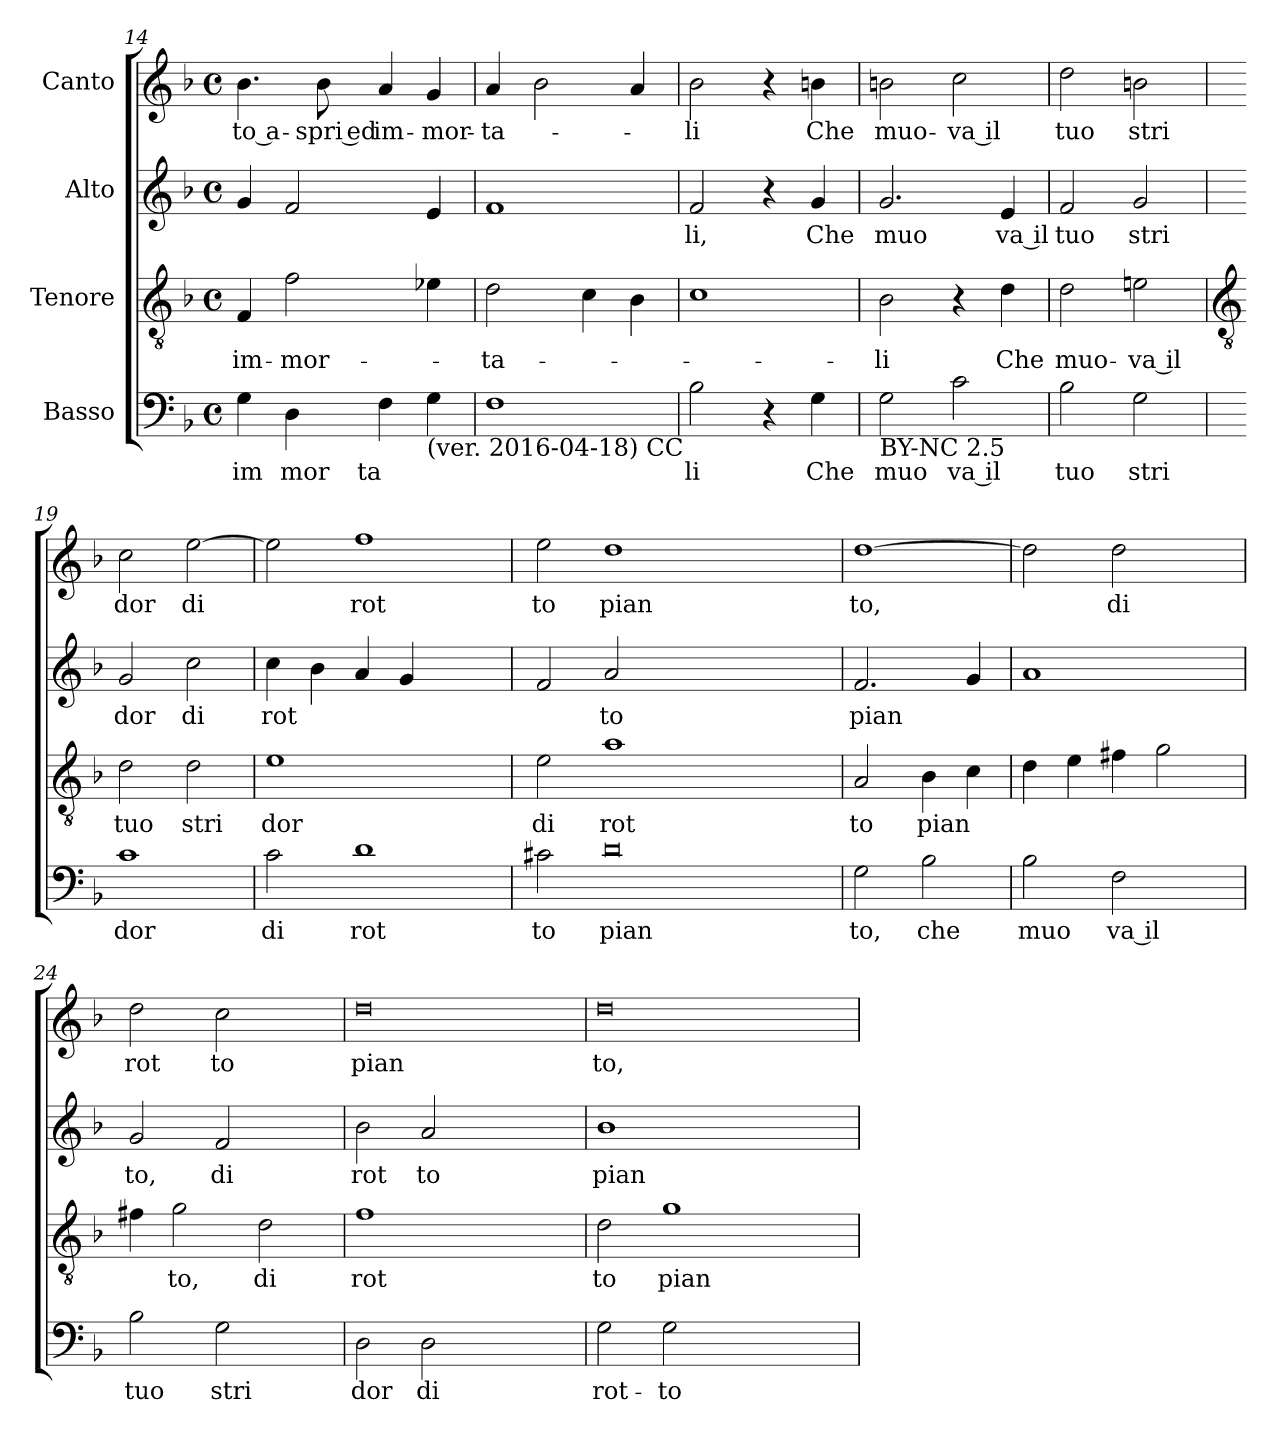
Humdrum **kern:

**kern	**text	**kern	**text	**kern	**text	**kern	**text
*part4	*part4	*part3	*part3	*part2	*part2	*part1	*part1
*staff4	*staff4	*staff3	*staff3	*staff2	*staff2	*staff1	*staff1
*I"Basso	*	*I"Tenore	*	*I"Alto	*	*I"Canto	*
*clefF4	*	*clefGv2	*	*clefG2	*	*clefG2	*
*k[b-]	*	*k[b-]	*	*k[b-]	*	*k[b-]	*
*F:	*	*F:	*	*F:	*	*F:	*
*M4/4	*	*M4/4	*	*M4/4	*	*M4/4	*
*met(c)	*	*met(c)	*	*met(c)	*	*met(c)	*
=14	=14	=14	=14	=14	=14	=14	=14
!	!LO:LY:b	!	!LO:LY:b	!	!	!	!LO:LY:b
4G\	im	4F/	im-	4g/	.	4.b-\	-to a-
!	!LO:LY:b	!	!LO:LY:b	!	!	!	!
4D\	mor	2f\	-mor-	2f/	.	.	.
!	!	!	!	!	!	!	!LO:LY:b
.	.	.	.	.	.	8b-\	-spri ed
!	!LO:LY:b	!	!	!	!	!	!LO:LY:b
4F\	ta	.	.	.	.	4a/	im-
!LO:TX:b:t=(ver. 2016-04-18) CC	!	!	!	!	!	!	!
!	!	!	!	!	!	!	!LO:LY:b
4G\	.	4e-X\	.	4e/	.	4g/	-mor-
=15	=15	=15	=15	=15	=15	=15	=15
!	!	!	!LO:LY:b	!	!	!	!LO:LY:b
1F	.	2d\	-ta-	1f	.	4a/	-ta-
.	.	.	.	.	.	2b-\	.
.	.	4c\	.	.	.	.	.
.	.	4B-\	.	.	.	4a/	.
=16	=16	=16	=16	=16	=16	=16	=16
!	!LO:LY:b	!	!	!	!LO:LY:b	!	!LO:LY:b
2B-\	li	1c	.	2f/	li,	2b-\	-li
4r	.	.	.	4r	.	4r	.
!	!LO:LY:b	!	!	!	!LO:LY:b	!	!LO:LY:b
4G\	Che	.	.	4g/	Che	4bn\	Che
=17	=17	=17	=17	=17	=17	=17	=17
!LO:TX:b:t=BY-NC 2.5	!	!	!	!	!	!	!
!	!LO:LY:b	!	!LO:LY:b	!	!LO:LY:b	!	!LO:LY:b
2G\	muo	2B-\	-li	2.g/	muo	2bn\	muo-
!	!LO:LY:b	!	!	!	!	!	!LO:LY:b
2c\	va il	4r	.	.	.	2cc\	-va il
!	!	!	!LO:LY:b	!	!LO:LY:b	!	!
.	.	4d\	Che	4e/	va il	.	.
!!LO:LB:g=z
=18	=18	=18	=18	=18	=18	=18	=18
!	!LO:LY:b	!	!LO:LY:b	!	!LO:LY:b	!	!LO:LY:b
2B-\	tuo	2d\	muo-	2f/	tuo	2dd\	tuo
!	!LO:LY:b	!	!LO:LY:b	!	!LO:LY:b	!	!LO:LY:b
2G\	stri	2en\	-va il	2g/	stri	2bn\	stri
!!LO:LB:g=z
=19	=19	=19	=19	=19	=19	=19	=19
*	*	*clefGv2	*	*	*	*	*
!	!LO:LY:b	!	!LO:LY:b	!	!LO:LY:b	!	!LO:LY:b
1c	dor	2d\	tuo	2g/	dor	2cc\	dor
!	!	!	!LO:LY:b	!	!LO:LY:b	!	!LO:LY:b
.	.	2d\	stri	2cc\	di	[2ee\	di
=20	=20	=20	=20	=20	=20	=20	=20
!	!LO:LY:b	!	!LO:LY:b	!	!LO:LY:b	!	!
2c\	di	1e	dor	4cc\	rot	2ee\]	.
.	.	.	.	4b-\	.	.	.
!	!LO:LY:b	!	!	!	!	!	!LO:LY:b
1d	rot	.	.	4a/	.	1ff	rot
.	.	.	.	4g/	.	.	.
.	.	2ryy	.	2ryy	.	.	.
=21	=21	=21	=21	=21	=21	=21	=21
!	!LO:LY:b	!	!LO:LY:b	!	!	!	!LO:LY:b
2c#X\	to	2e\	di	2f/	.	2ee\	to
!	!LO:LY:b	!	!LO:LY:b	!	!LO:LY:b	!	!LO:LY:b
0d	pian	1a	rot	2a/	to	1dd	pian
.	.	.	.	1.ryy	.	.	.
.	.	1ryy	.	.	.	1ryy	.
=22	=22	=22	=22	=22	=22	=22	=22
!	!LO:LY:b	!	!LO:LY:b	!	!LO:LY:b	!	!LO:LY:b
2G\	to,	2A/	to	2.f/	pian	[1dd	to,
!	!LO:LY:b	!	!LO:LY:b	!	!	!	!
2B-\	che	4B-\	pian	.	.	.	.
.	.	4c\	.	4g/	.	.	.
=23	=23	=23	=23	=23	=23	=23	=23
!	!LO:LY:b	!	!	!	!	!	!
2B-\	muo	4d\	.	1a	.	2dd\]	.
.	.	4e\	.	.	.	.	.
!	!LO:LY:b	!	!	!	!	!	!LO:LY:b
2F\	va il	4f#X\	.	.	.	2dd\	di
.	.	2g\	.	.	.	.	.
4ryy	.	.	.	4ryy	.	4ryy	.
=24	=24	=24	=24	=24	=24	=24	=24
!	!LO:LY:b	!	!	!	!LO:LY:b	!	!LO:LY:b
2B-\	tuo	4f#X\	.	2g/	to,	2dd\	rot
!	!	!	!LO:LY:b	!	!	!	!
.	.	2g\	to,	.	.	.	.
!	!LO:LY:b	!	!	!	!LO:LY:b	!	!LO:LY:b
2G\	stri	.	.	2f/	di	2cc\	to
!	!	!	!LO:LY:b	!	!	!	!
.	.	2d\	di	.	.	.	.
4ryy	.	.	.	4ryy	.	4ryy	.
=25	=25	=25	=25	=25	=25	=25	=25
!	!LO:LY:b	!	!LO:LY:b	!	!LO:LY:b	!	!LO:LY:b
2D\	dor	1f	rot	2b-\	rot	0dd	pian
!	!LO:LY:b	!	!	!	!LO:LY:b	!	!
2D\	di	.	.	2a/	to	.	.
1ryy	.	1ryy	.	1ryy	.	.	.
!!LO:LB:g=z
=26	=26	=26	=26	=26	=26	=26	=26
!	!LO:LY:b	!	!LO:LY:b	!	!LO:LY:b	!	!LO:LY:b
2G\	rot-	2d\	to	1b-	pian	0dd	to,
!	!LO:LY:b	!	!LO:LY:b	!	!	!	!
2G\	-to	1g	pian	.	.	.	.
1ryy	.	.	.	1ryy	.	.	.
.	.	2ryy	.	.	.	.	.
=	=	=	=	=	=	=	=
*-	*-	*-	*-	*-	*-	*-	*-
